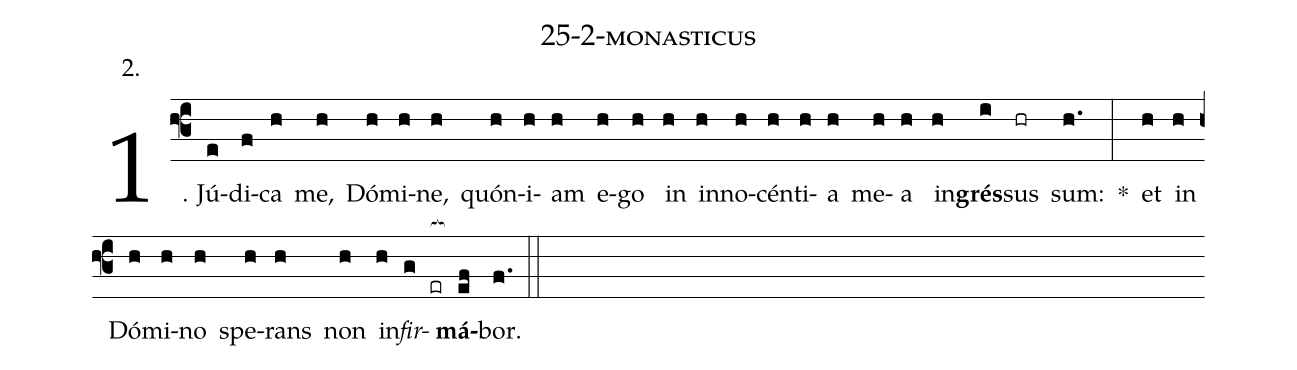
name: 25-2-monasticus;
annotation: 2.;
%%
(f3)1. Jú(e)di(f)ca(h) me,(h) Dó(h)mi(h)ne,(h) quón(h)i(h)am(h) e(h)go(h) in(h) in(h)no(h)cén(h)ti(h)a(h) me(h)a(h) in(h)<b>grés</b>(i)sus(hr) sum:(h.) *(:) et(h) in(h) Dó(h)mi(h)no(h) spe(h)rans(h) non(h) in(h)<i>fir</i>(g er[ocb:1{])<b>má</b>(ef[ocb:0}])bor.(f.) (::)
